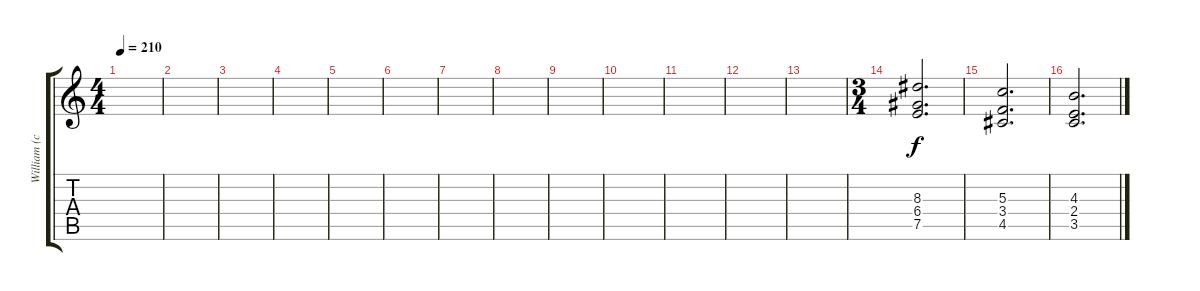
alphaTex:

\track ("William (clean)" "William (c") {instrument acousticguitarsteel}
\staff {score tabs}
\tuning (E4 B3 G3 D3 A2 D2) {hide}
\ts (4 4)
\tempo 210
\clef g2
\ks c
|
|
|
|
|
|
|
|
|
|
|
|
|
\ts (3 4)
(8.3 6.4 7.5).2{d} |
(5.3 3.4 4.5).2{d} |
(4.3 2.4 3.5).2{d}
